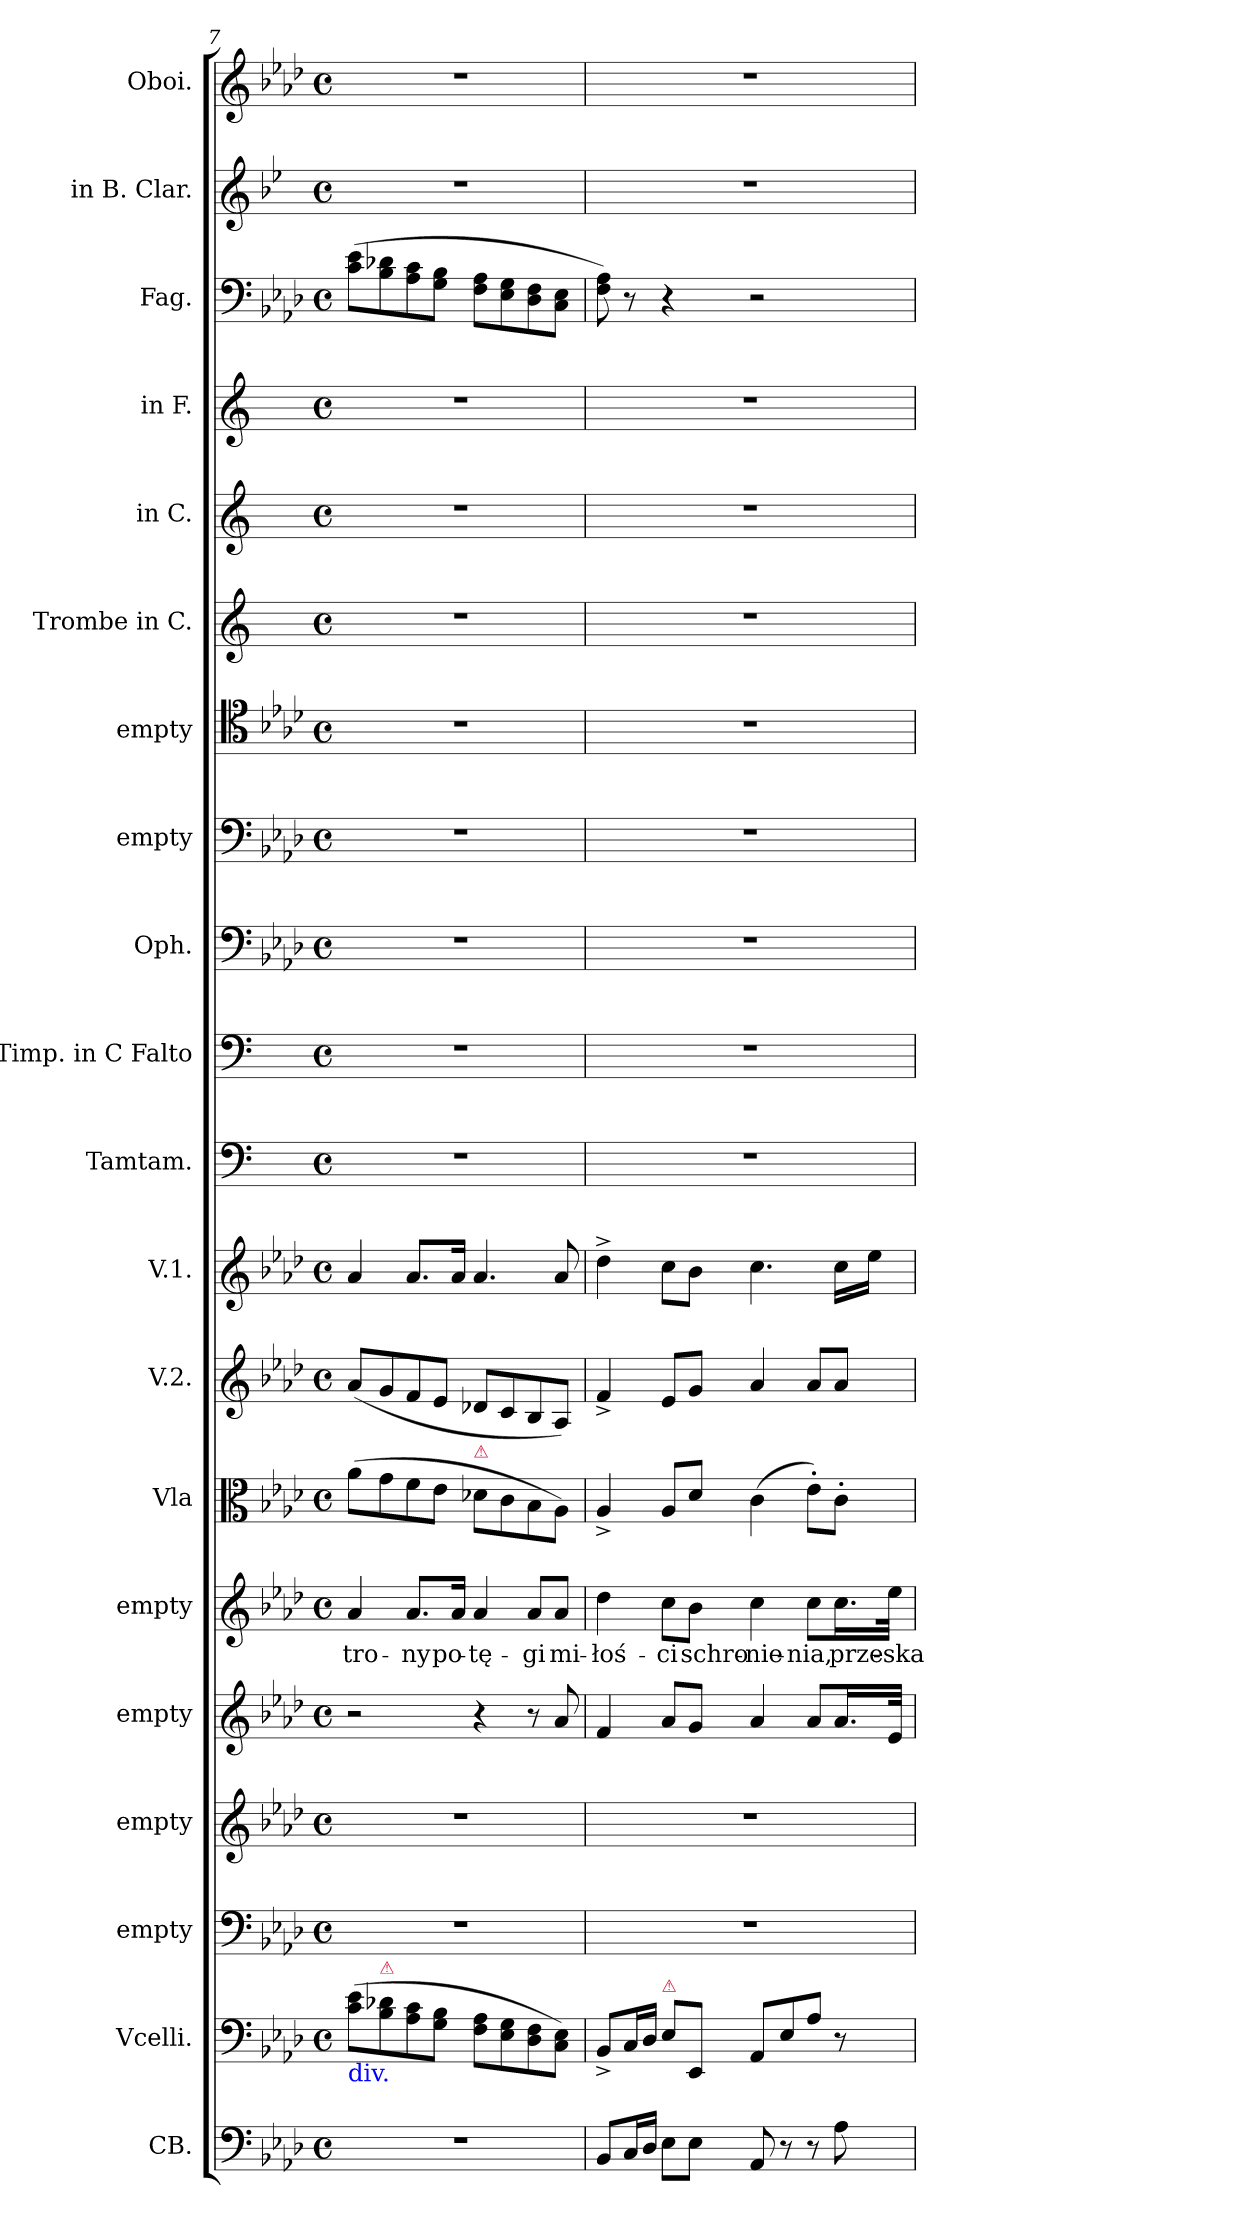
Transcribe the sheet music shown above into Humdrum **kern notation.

**kern	**kern	**kern	**kern	**kern	**kern	**text	**kern	**kern	**kern	**kern	**kern	**kern	**kern	**kern	**kern	**kern	**kern	**kern	**kern	**kern
*part20	*part19	*part18	*part17	*part16	*part15	*part15	*part14	*part13	*part12	*part11	*part10	*part9	*part8	*part7	*part6	*part5	*part4	*part3	*part2	*part1
*staff20	*staff19	*staff18	*staff17	*staff16	*staff15	*staff15	*staff14	*staff13	*staff12	*staff11	*staff10	*staff9	*staff8	*staff7	*staff6	*staff5	*staff4	*staff3	*staff2	*staff1
*I"CB.	*I"Vcelli.	*I"empty	*I"empty	*I"empty	*I"empty	*	*I"Vla	*I"V.2.	*I"V.1.	*I"Tamtam.	*I"Timp. in C Falto	*I"Oph.	*I"empty	*I"empty	*I"Trombe in C.	*I"in C.	*I"in F.	*I"Fag.	*I"in B. Clar.	*I"Oboi.
*I'Cb	*	*	*	*	*	*	*I'Vla	*I'V	*I'V	*	*I'Timp	*	*	*	*	*	*	*	*	*I'Ob
*clefF4	*clefF4	*clefF4	*clefG2	*clefG2	*clefG2	*	*clefC3	*clefG2	*clefG2	*clefF4	*clefF4	*clefF4	*clefF4	*clefC4	*clefG2	*clefG2	*clefG2	*clefF4	*clefG2	*clefG2
*	*	*	*ITrd8c12	*	*	*	*	*	*	*	*	*	*	*	*	*	*ITrd4c7	*	*ITrd1c2	*
*k[b-e-a-d-]	*k[b-e-a-d-]	*k[b-e-a-d-]	*k[b-e-a-d-]	*k[b-e-a-d-]	*k[b-e-a-d-]	*	*k[b-e-a-d-]	*k[b-e-a-d-]	*k[b-e-a-d-]	*k[]	*k[]	*k[b-e-a-d-]	*k[b-e-a-d-]	*k[b-e-a-d-]	*k[]	*k[]	*k[b-]	*k[b-e-a-d-]	*k[b-e-a-d-]	*k[b-e-a-d-]
*f:	*f:	*f:	*f:	*f:	*f:	*	*f:	*f:	*f:	*	*	*f:	*f:	*f:	*	*	*	*f:	*f:	*f:
*M4/4	*M4/4	*M4/4	*M4/4	*M4/4	*M4/4	*	*M4/4	*M4/4	*M4/4	*M4/4	*M4/4	*M4/4	*M4/4	*M4/4	*M4/4	*M4/4	*M4/4	*M4/4	*M4/4	*M4/4
*met(c)	*met(c)	*met(c)	*met(c)	*met(c)	*met(c)	*	*met(c)	*met(c)	*met(c)	*met(c)	*met(c)	*met(c)	*met(c)	*met(c)	*met(c)	*met(c)	*met(c)	*met(c)	*met(c)	*met(c)
=7	=7	=7	=7	=7	=7	=7	=7	=7	=7	=7	=7	=7	=7	=7	=7	=7	=7	=7	=7	=7
!	!LO:TX:b:color=blue:t=div.	!	!	!	!	!	!	!	!	!	!	!	!	!	!	!	!	!	!	!
1r	(8c\ 8e-\L	1r	1r	2r	4a-/	tro-	(8a-\L	(8a-/L	4a-/	1r	1r	1r	1r	1r	1r	1r	1r	(8c\ 8e-\L	1r	1r
!	!LO:TX:a:color=crimson:t=⚠	!	!	!	!	!	!	!	!	!	!	!	!	!	!	!	!	!	!	!
.	8B-\ 8d-X\	.	.	.	.	.	8g\	8g/	.	.	.	.	.	.	.	.	.	8B-\ 8d-X\	.	.
.	8A-\ 8c\	.	.	.	8.a-/L	-ny	8f\	8f/	8.a-/L	.	.	.	.	.	.	.	.	8A-\ 8c\	.	.
.	8G\ 8B-\J	.	.	.	.	.	8e-\J	8e-/J	.	.	.	.	.	.	.	.	.	8G\ 8B-\J	.	.
.	.	.	.	.	16a-/Jk	po-	.	.	16a-/Jk	.	.	.	.	.	.	.	.	.	.	.
!	!	!	!	!	!	!	!LO:TX:a:color=crimson:t=⚠	!	!	!	!	!	!	!	!	!	!	!	!	!
.	8F\ 8A-\L	.	.	4r	4a-/	-tę-	8d-X\L	8d-X/L	4.a-/	.	.	.	.	.	.	.	.	8F\ 8A-\L	.	.
.	8E-\ 8G\	.	.	.	.	.	8c\	8c/	.	.	.	.	.	.	.	.	.	8E-\ 8G\	.	.
.	8D-\ 8F\	.	.	8r	8a-/L	-gi	8B-\	8B-/	.	.	.	.	.	.	.	.	.	8D-\ 8F\	.	.
.	8C\ 8E-\J)	.	.	8a-/	8a-/J	mi-	8A-\J)	8A-/J)	8a-/	.	.	.	.	.	.	.	.	8C\ 8E-\J	.	.
=8	=8	=8	=8	=8	=8	=8	=8	=8	=8	=8	=8	=8	=8	=8	=8	=8	=8	=8	=8	=8
8BB-/L	8BB-^/L	1r	1r	4f/	4dd-\	-łoś-	4A-^/	4f^/	4dd-^\	1r	1r	1r	1r	1r	1r	1r	1r	8F\ 8A-\)	1r	1r
16C/L	16C/L	.	.	.	.	.	.	.	.	.	.	.	.	.	.	.	.	8r	.	.
16D-/JJ	16D-/JJ	.	.	.	.	.	.	.	.	.	.	.	.	.	.	.	.	.	.	.
!	!LO:TX:a:color=crimson:t=⚠	!	!	!	!	!	!	!	!	!	!	!	!	!	!	!	!	!	!	!
8E-\L	8E-\L	.	.	8a-/L	8cc\L	-ci	8A-/L	8e-/L	8cc\L	.	.	.	.	.	.	.	.	4r	.	.
8E-\J	8EE-/J	.	.	8g/J	8b-\J	schro-	8d-/J	8g/J	8b-\J	.	.	.	.	.	.	.	.	.	.	.
8AA-/	8AA-/L	.	.	4a-/	4cc\	-nie-	(4c\	4a-/	4.cc\	.	.	.	.	.	.	.	.	2r	.	.
8r	8E-/	.	.	.	.	.	.	.	.	.	.	.	.	.	.	.	.	.	.	.
8r	8A-/J	.	.	8a-/L	8cc\L	-nia,	8e-'\L)	8a-/L	.	.	.	.	.	.	.	.	.	.	.	.
8A-\	8r	.	.	16.a-/L	16.cc\L	prze-	8c'\J	8a-/J	16cc\LL	.	.	.	.	.	.	.	.	.	.	.
.	.	.	.	.	.	.	.	.	16ee-\JJ	.	.	.	.	.	.	.	.	.	.	.
.	.	.	.	32e-/JJk	32ee-\JJk	-ska-	.	.	.	.	.	.	.	.	.	.	.	.	.	.
=	=	=	=	=	=	=	=	=	=	=	=	=	=	=	=	=	=	=	=	=
*-	*-	*-	*-	*-	*-	*-	*-	*-	*-	*-	*-	*-	*-	*-	*-	*-	*-	*-	*-	*-
